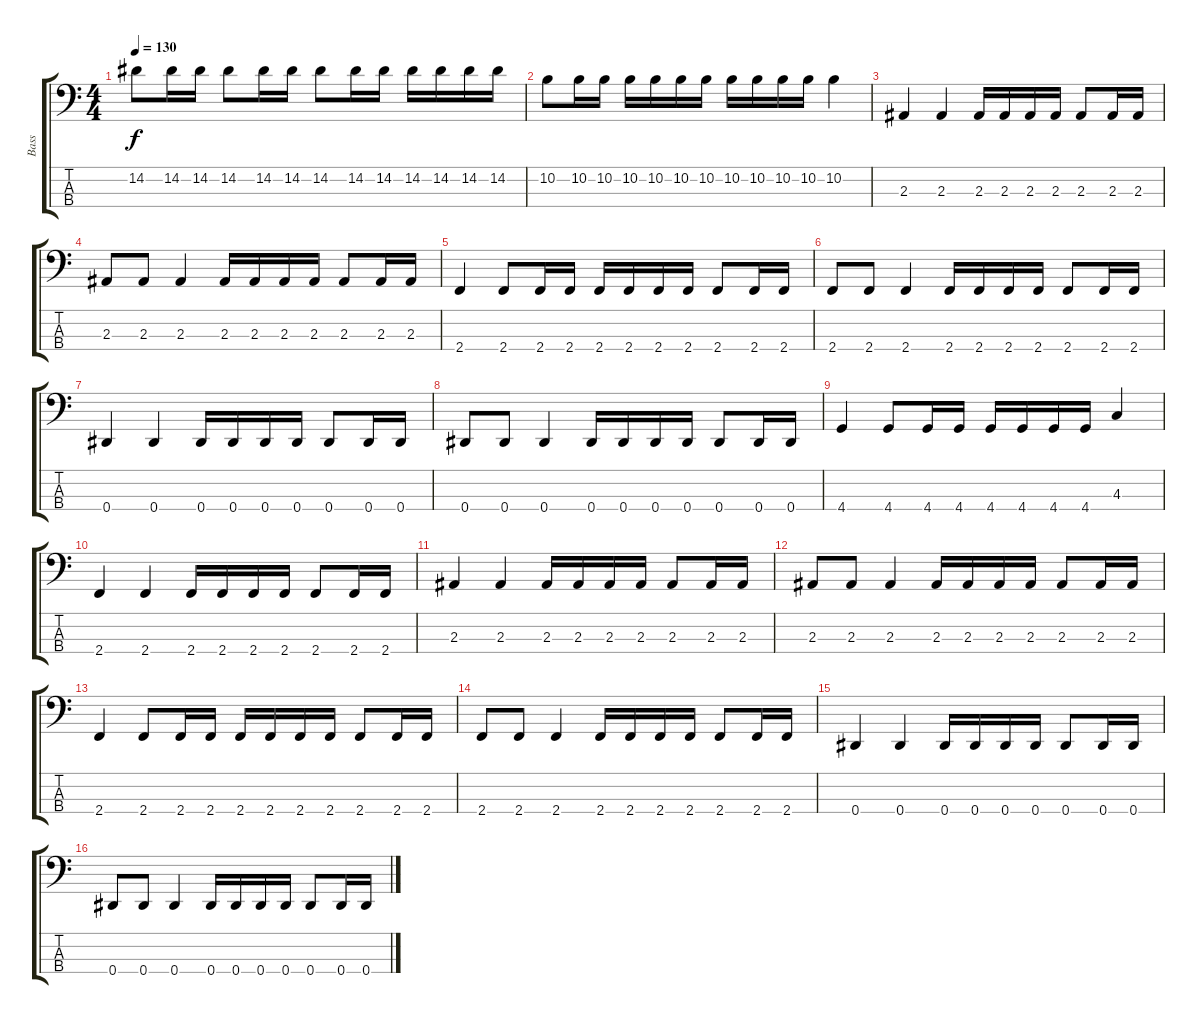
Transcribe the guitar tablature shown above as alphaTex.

\track ("Bass" "Bass") {instrument electricbassfinger}
\staff {score tabs}
\tuning (Gb2 Db2 Ab1 Eb1) {hide}
\ts (4 4)
\tempo 130
\clef f4
\ks c
14.2.8{dy f} 14.2.16 14.2.16 14.2.8 14.2.16 14.2.16 14.2.8 14.2.16 14.2.16 14.2.16 14.2.16 14.2.16 14.2.16 |
10.2.8 10.2.16 10.2.16 10.2.16 10.2.16 10.2.16 10.2.16 10.2.16 10.2.16 10.2.16 10.2.16 10.2.4 |
2.3.4 2.3.4 2.3.16 2.3.16 2.3.16 2.3.16 2.3.8 2.3.16 2.3.16 |
2.3.8 2.3.8 2.3.4 2.3.16 2.3.16 2.3.16 2.3.16 2.3.8 2.3.16 2.3.16 |
2.4.4 2.4.8 2.4.16 2.4.16 2.4.16 2.4.16 2.4.16 2.4.16 2.4.8 2.4.16 2.4.16 |
2.4.8 2.4.8 2.4.4 2.4.16 2.4.16 2.4.16 2.4.16 2.4.8 2.4.16 2.4.16 |
0.4.4 0.4.4 0.4.16 0.4.16 0.4.16 0.4.16 0.4.8 0.4.16 0.4.16 |
0.4.8 0.4.8 0.4.4 0.4.16 0.4.16 0.4.16 0.4.16 0.4.8 0.4.16 0.4.16 |
4.4.4 4.4.8 4.4.16 4.4.16 4.4.16 4.4.16 4.4.16 4.4.16 4.3.4 |
2.4.4 2.4.4 2.4.16 2.4.16 2.4.16 2.4.16 2.4.8 2.4.16 2.4.16 |
2.3.4 2.3.4 2.3.16 2.3.16 2.3.16 2.3.16 2.3.8 2.3.16 2.3.16 |
2.3.8 2.3.8 2.3.4 2.3.16 2.3.16 2.3.16 2.3.16 2.3.8 2.3.16 2.3.16 |
2.4.4 2.4.8 2.4.16 2.4.16 2.4.16 2.4.16 2.4.16 2.4.16 2.4.8 2.4.16 2.4.16 |
2.4.8 2.4.8 2.4.4 2.4.16 2.4.16 2.4.16 2.4.16 2.4.8 2.4.16 2.4.16 |
0.4.4 0.4.4 0.4.16 0.4.16 0.4.16 0.4.16 0.4.8 0.4.16 0.4.16 |
0.4.8 0.4.8 0.4.4 0.4.16 0.4.16 0.4.16 0.4.16 0.4.8 0.4.16 0.4.16
